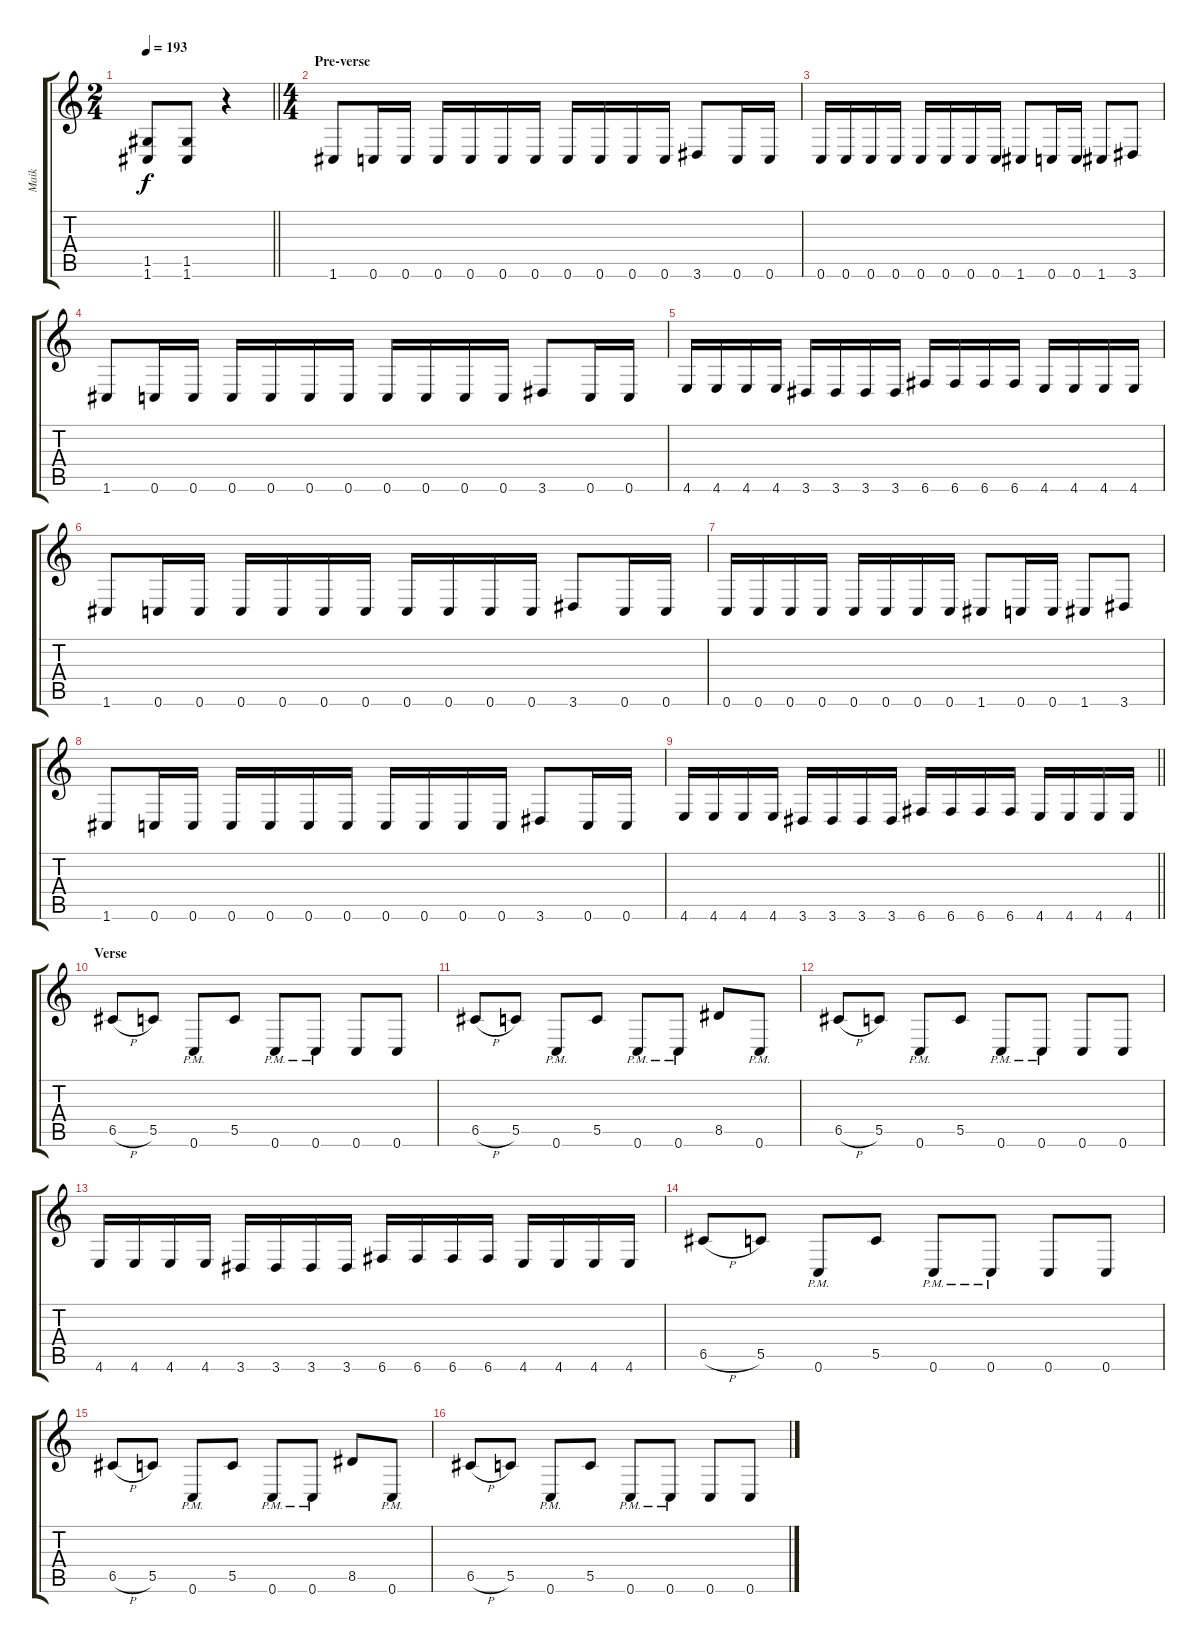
\track ("Maik" "Maik") {instrument distortionguitar}
\staff {score tabs}
\tuning (D4 A3 F3 C3 G2 C2) {hide}
\ts (2 4)
\tempo 193
\clef g2
\barLineRight lightlight
\ks c
(1.5 1.6).8{dy f} (1.5 1.6).8 r.4 |
\ts (4 4)
\section ("" "Pre-verse")
1.6.8 0.6.16 0.6.16 0.6.16 0.6.16 0.6.16 0.6.16 0.6.16 0.6.16 0.6.16 0.6.16 3.6.8 0.6.16 0.6.16 |
0.6.16 0.6.16 0.6.16 0.6.16 0.6.16 0.6.16 0.6.16 0.6.16 1.6.8 0.6.16 0.6.16 1.6.8 3.6.8 |
1.6.8 0.6.16 0.6.16 0.6.16 0.6.16 0.6.16 0.6.16 0.6.16 0.6.16 0.6.16 0.6.16 3.6.8 0.6.16 0.6.16 |
4.6.16 4.6.16 4.6.16 4.6.16 3.6.16 3.6.16 3.6.16 3.6.16 6.6.16 6.6.16 6.6.16 6.6.16 4.6.16 4.6.16 4.6.16 4.6.16 |
1.6.8 0.6.16 0.6.16 0.6.16 0.6.16 0.6.16 0.6.16 0.6.16 0.6.16 0.6.16 0.6.16 3.6.8 0.6.16 0.6.16 |
0.6.16 0.6.16 0.6.16 0.6.16 0.6.16 0.6.16 0.6.16 0.6.16 1.6.8 0.6.16 0.6.16 1.6.8 3.6.8 |
1.6.8 0.6.16 0.6.16 0.6.16 0.6.16 0.6.16 0.6.16 0.6.16 0.6.16 0.6.16 0.6.16 3.6.8 0.6.16 0.6.16 |
\barLineRight lightlight
4.6.16 4.6.16 4.6.16 4.6.16 3.6.16 3.6.16 3.6.16 3.6.16 6.6.16 6.6.16 6.6.16 6.6.16 4.6.16 4.6.16 4.6.16 4.6.16 |
\section ("" "Verse")
6.5{h}.8 5.5.8 0.6{pm}.8 5.5.8 0.6{pm}.8 0.6{pm}.8 0.6.8 0.6.8 |
6.5{h}.8 5.5.8 0.6{pm}.8 5.5.8 0.6{pm}.8 0.6{pm}.8 8.5.8 0.6{pm}.8 |
6.5{h}.8 5.5.8 0.6{pm}.8 5.5.8 0.6{pm}.8 0.6{pm}.8 0.6.8 0.6.8 |
4.6.16 4.6.16 4.6.16 4.6.16 3.6.16 3.6.16 3.6.16 3.6.16 6.6.16 6.6.16 6.6.16 6.6.16 4.6.16 4.6.16 4.6.16 4.6.16 |
6.5{h}.8 5.5.8 0.6{pm}.8 5.5.8 0.6{pm}.8 0.6{pm}.8 0.6.8 0.6.8 |
6.5{h}.8 5.5.8 0.6{pm}.8 5.5.8 0.6{pm}.8 0.6{pm}.8 8.5.8 0.6{pm}.8 |
6.5{h}.8 5.5.8 0.6{pm}.8 5.5.8 0.6{pm}.8 0.6{pm}.8 0.6.8 0.6.8
